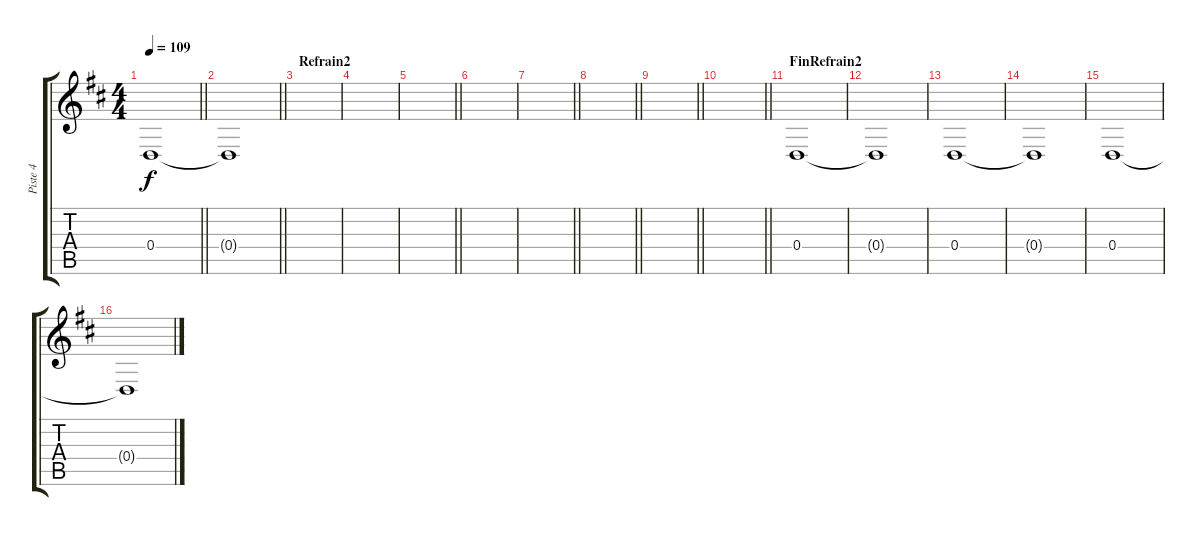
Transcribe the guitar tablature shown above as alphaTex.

\track ("Piste 4" "Piste 4") {instrument seashore}
\staff {score tabs}
\tuning (E4 B3 G3 D3 A2 E2) {hide}
\ts (4 4)
\tempo 109
\clef g2
\barLineRight lightlight
\ks d
0.4.1{dy f} |
\barLineRight lightlight
0.4{t}.1 |
\section ("" "Refrain2")
|
|
\barLineRight lightlight
|
|
\barLineRight lightlight
|
\barLineRight lightlight
|
\barLineRight lightlight
|
\barLineRight lightlight
|
\section ("" "FinRefrain2")
0.4.1 |
0.4{t}.1 |
0.4.1 |
0.4{t}.1 |
0.4.1 |
0.4{t}.1
